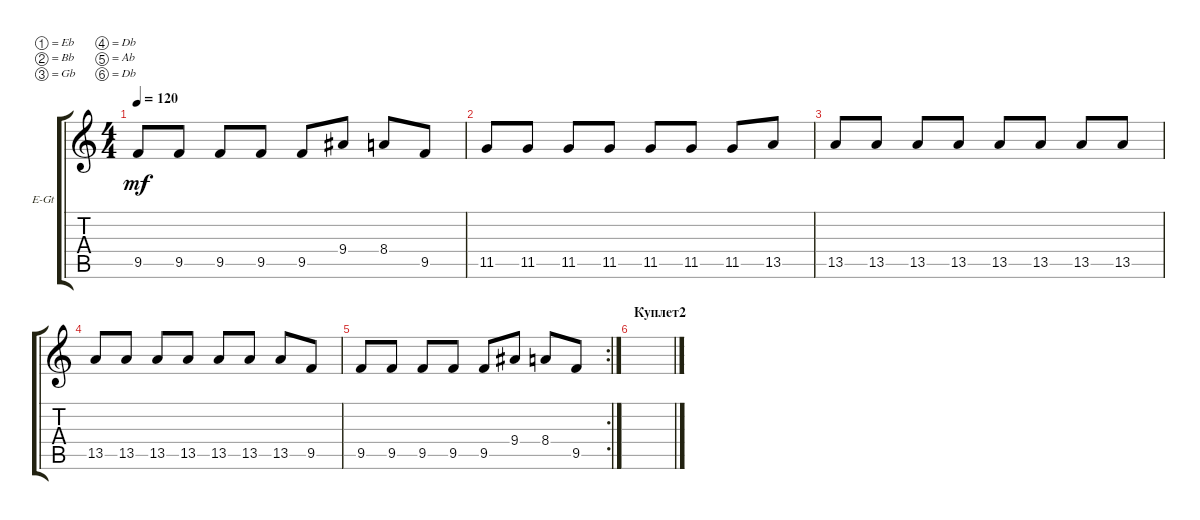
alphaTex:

\defaultSystemsLayout 4
\bracketExtendMode groupsimilarinstruments
\firstSystemTrackNameOrientation horizontal
\otherSystemsTrackNameOrientation horizontal
\track ("Electric Guitar" "E-Gt") {instrument overdrivenguitar}
\staff {score tabs}
\tuning (Eb4 Bb3 Gb3 Db3 Ab2 Db2)
\ts (4 4)
\tempo 120
\clef g2
\ks c
9.5.8{dy mf} 9.5.8 9.5.8 9.5.8 9.5.8 9.4.8 8.4.8 9.5.8 |
11.5.8 11.5.8 11.5.8 11.5.8 11.5.8 11.5.8 11.5.8 13.5.8 |
13.5.8 13.5.8 13.5.8 13.5.8 13.5.8 13.5.8 13.5.8 13.5.8 |
13.5.8 13.5.8 13.5.8 13.5.8 13.5.8 13.5.8 13.5.8 9.5.8 |
\rc 2
9.5.8 9.5.8 9.5.8 9.5.8 9.5.8 9.4.8 8.4.8 9.5.8 |
\section ("" "Куплет2")
